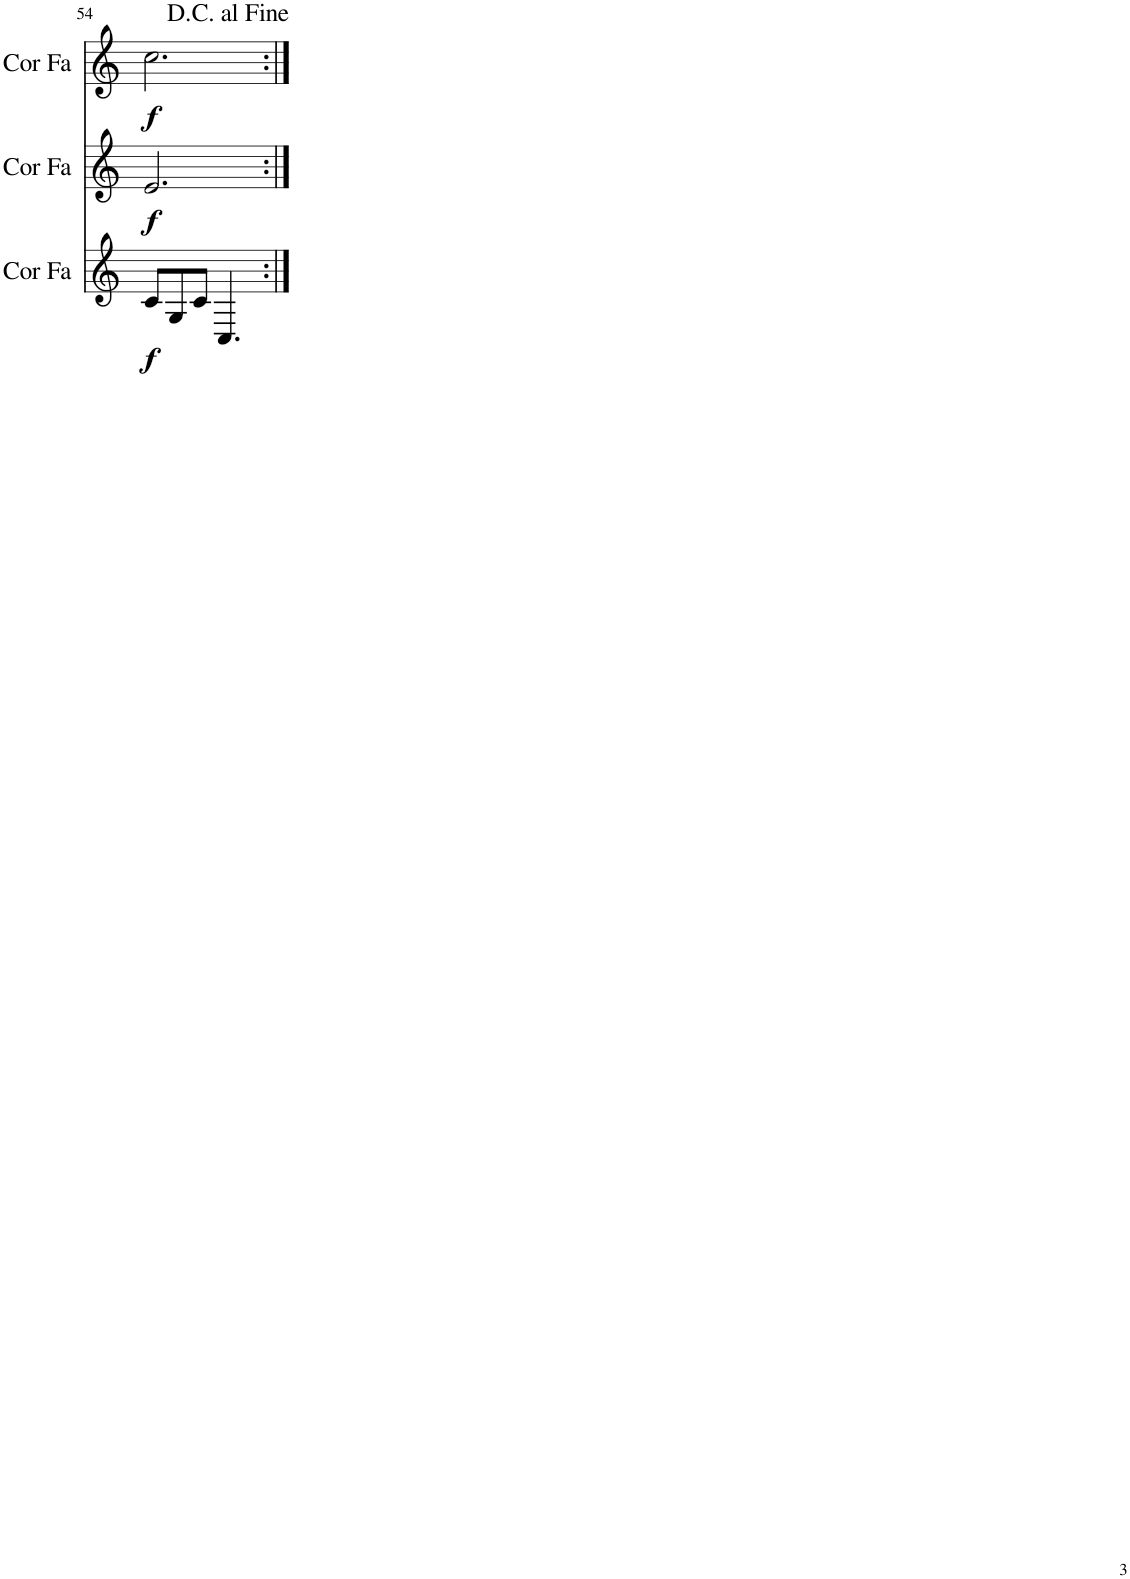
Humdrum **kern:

**kern	**dynam	**kern	**dynam	**kern	**dynam
*part3	*part3	*part2	*part2	*part1	*part1
*staff3	*staff3	*staff2	*staff2	*staff1	*staff1
*I"Cor en Fa	*	*I"Cor en Fa	*	*I"Cor en Fa	*
*I'Cor Fa	*	*I'Cor Fa	*	*I'Cor Fa	*
!!LO:PB:g=z
*clefG2	*	*clefG2	*	*clefG2	*
*Trd4c7	*	*Trd4c7	*	*Trd4c7	*
*k[]	*	*k[]	*	*k[]	*
*M6/8	*	*M6/8	*	*M6/8	*
=54	=54	=54	=54	=54	=54
!	!LO:DY:b	!	!LO:DY:b	!	!LO:DY:b
8c/L	f	2.e/	f	2.cc\	f
8G/	.	.	.	.	.
8c/J	.	.	.	.	.
4.C/	.	.	.	.	.
=:|!	=:|!	=:|!	=:|!	=:|!	=:|!
*-	*-	*-	*-	*-	*-
